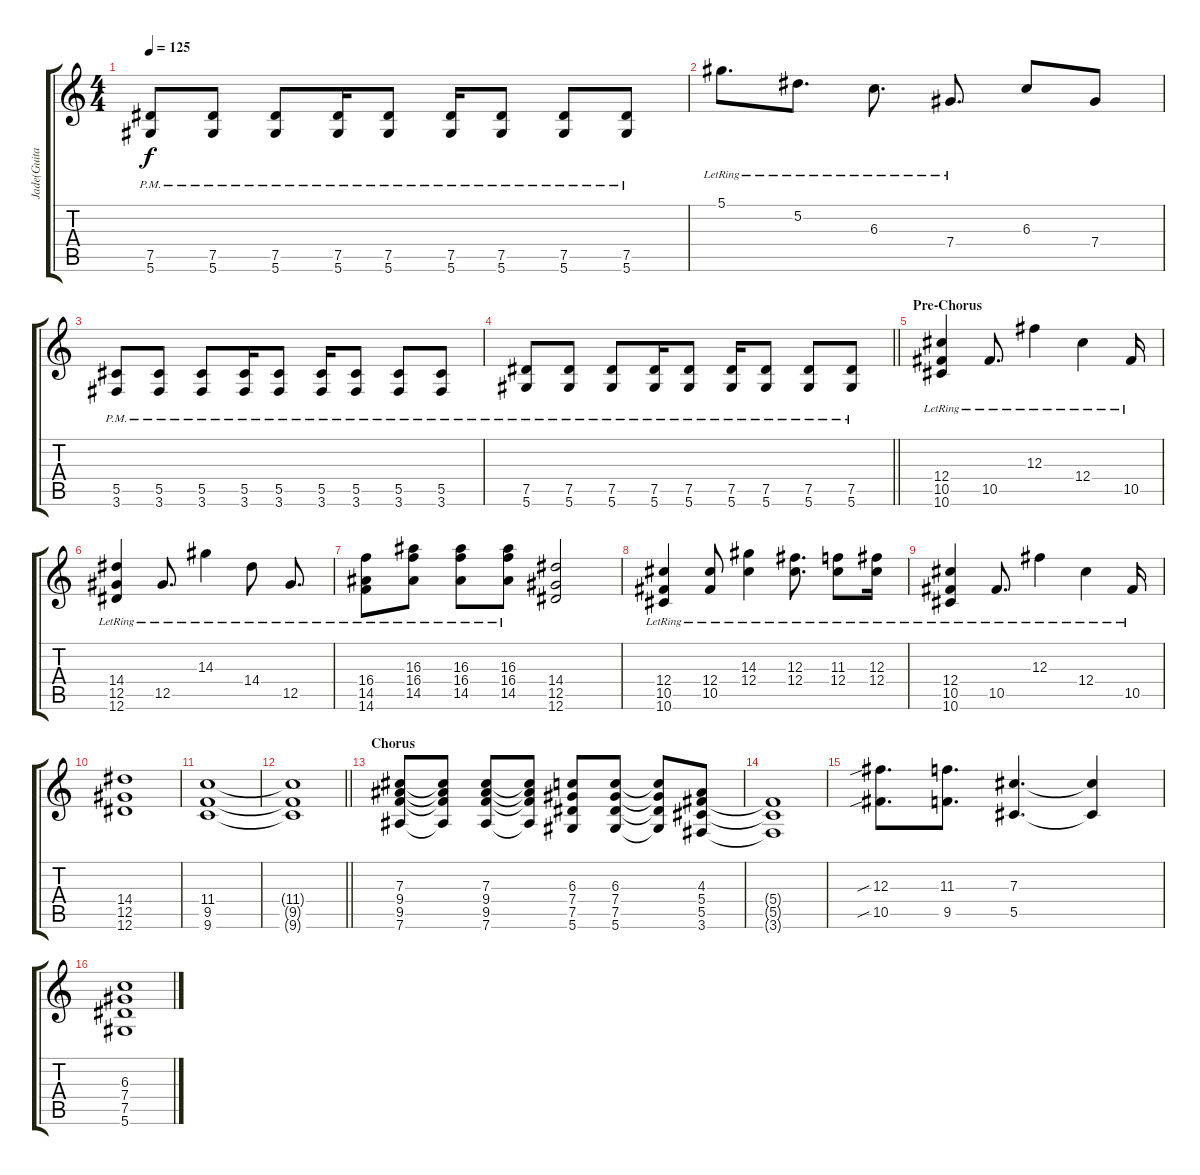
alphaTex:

\track ("Jade(Guitar 2)" "Jade(Guita") {instrument overdrivenguitar}
\staff {score tabs}
\tuning (Eb4 Bb3 Gb3 Db3 Ab2 Eb2) {hide}
\ts (4 4)
\tempo 125
\clef g2
\ks c
(7.5{pm} 5.6{pm}).8{dy f} (7.5{pm} 5.6{pm}).8 (7.5{pm} 5.6{pm}).8 (7.5{pm} 5.6{pm}).16 (7.5{pm} 5.6{pm}).8 (7.5{pm} 5.6{pm}).16 (7.5{pm} 5.6{pm}).8 (7.5{pm} 5.6{pm}).8 (7.5{pm} 5.6{pm}).8 |
5.1{lr}.8{d} 5.2{lr}.8{d} 6.3{lr}.8{d} 7.4{lr}.8{d} 6.3.8 7.4.8 |
(5.5{pm} 3.6{pm}).8 (5.5{pm} 3.6{pm}).8 (5.5{pm} 3.6{pm}).8 (5.5{pm} 3.6{pm}).16 (5.5{pm} 3.6{pm}).8 (5.5{pm} 3.6{pm}).16 (5.5{pm} 3.6{pm}).8 (5.5{pm} 3.6{pm}).8 (5.5{pm} 3.6{pm}).8 |
\barLineRight lightlight
(7.5{pm} 5.6{pm}).8 (7.5{pm} 5.6{pm}).8 (7.5{pm} 5.6{pm}).8 (7.5{pm} 5.6{pm}).16 (7.5{pm} 5.6{pm}).8 (7.5{pm} 5.6{pm}).16 (7.5{pm} 5.6{pm}).8 (7.5{pm} 5.6{pm}).8 (7.5{pm} 5.6{pm}).8 |
\section ("" "Pre-Chorus")
(12.4{lr} 10.5{lr} 10.6{lr}).4 10.5{lr}.8{d} 12.3{lr}.4 12.4{lr}.4 10.5{lr}.16 |
(14.4{lr} 12.5{lr} 12.6{lr}).4 12.5{lr}.8{d} 14.3{lr}.4 14.4{lr}.8 12.5{lr}.8{d} |
(16.4{lr} 14.5{lr} 14.6{lr}).8 (16.3{lr} 16.4{lr} 14.5{lr}).8 (16.3{lr} 16.4{lr} 14.5{lr}).8 (16.3{lr} 16.4{lr} 14.5{lr}).8 (14.4 12.5 12.6).2 |
(12.4{lr} 10.5{lr} 10.6{lr}).4 (12.4{lr} 10.5{lr}).8 (14.3{lr} 12.4{lr}).4 (12.3{lr} 12.4{lr}).8{d} (11.3{lr} 12.4{lr}).8 (12.3{lr} 12.4{lr}).16 |
(12.4{lr} 10.5{lr} 10.6{lr}).4 10.5{lr}.8{d} 12.3{lr}.4 12.4{lr}.4 10.5{lr}.16 |
(14.4 12.5 12.6).1 |
(11.4 9.5 9.6).1 |
\barLineRight lightlight
(11.4{t} 9.5{t} 9.6{t}).1 |
\section ("" "Chorus")
(7.3 9.4 9.5 7.6).8 (7.3{t} 9.4{t} 9.5{t} 7.6{t}).8 (7.3 9.4 9.5 7.6).8 (7.3{t} 9.4{t} 9.5{t} 7.6{t}).8 (6.3 7.4 7.5 5.6).8 (6.3 7.4 7.5 5.6).8 (6.3{t} 7.4{t} 7.5{t} 5.6{t}).8 (4.3 5.4 5.5 3.6).8 |
(5.4{t} 5.5{t} 3.6{t}).1 |
(12.3{sib} 10.5{sib}).8{d} (11.3 9.5).8{d} (7.3 5.5).4{d} (7.3{t} 5.5{t}).4 |
(6.3 7.4 7.5 5.6).1
